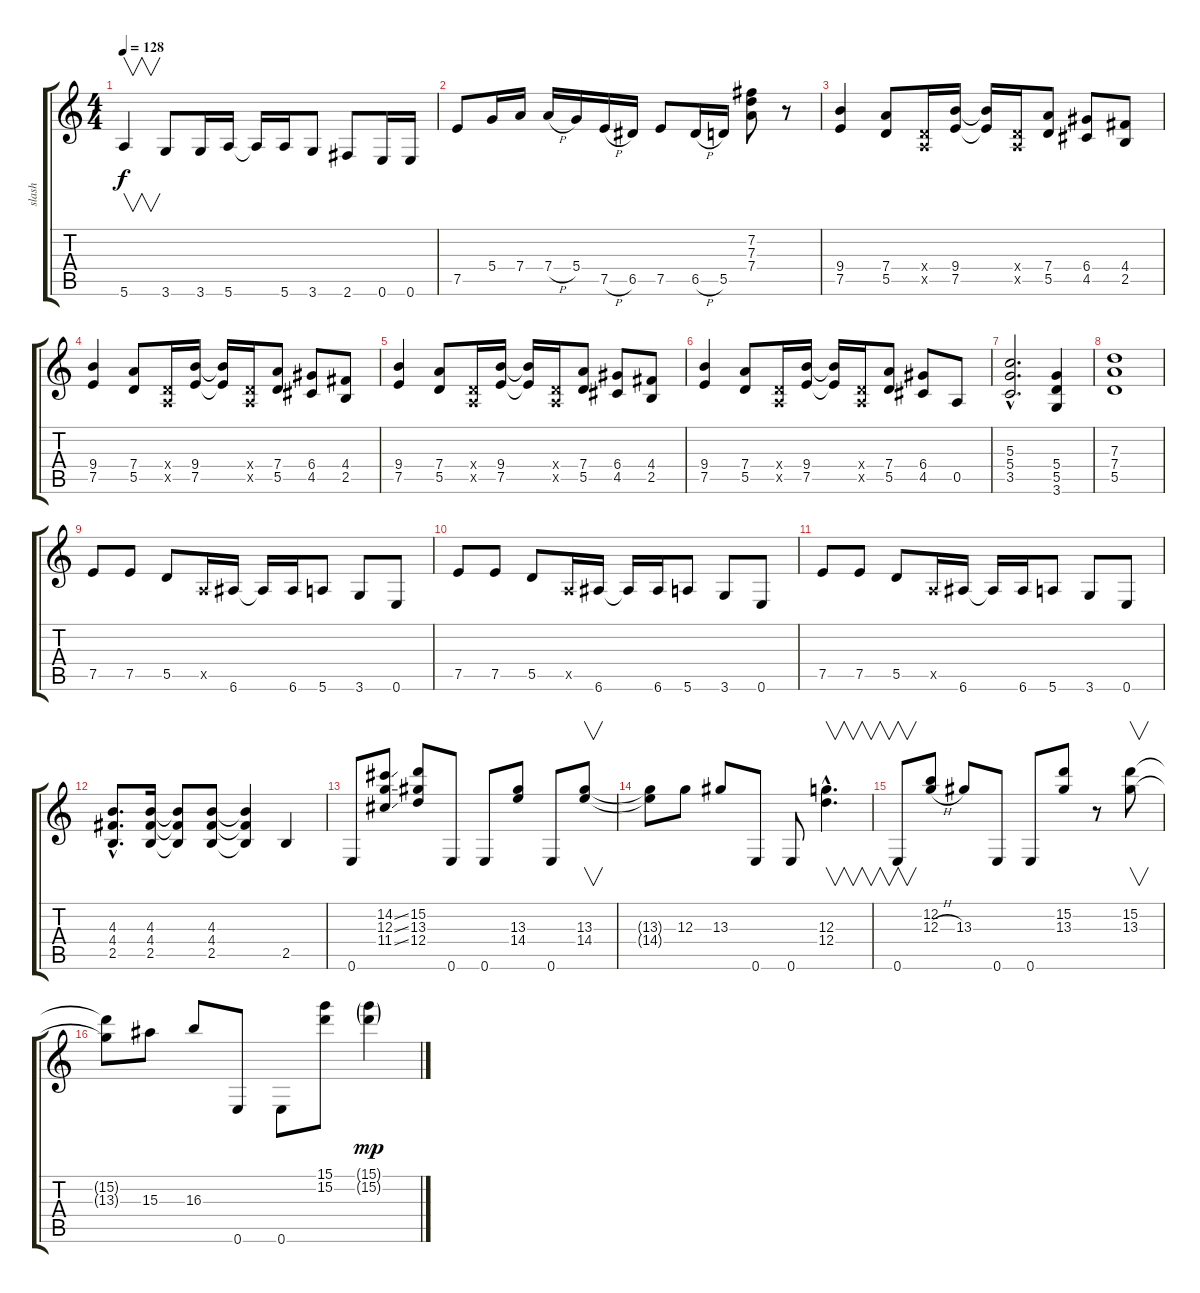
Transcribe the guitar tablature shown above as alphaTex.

\track ("slash" "slash") {instrument distortionguitar}
\staff {score tabs}
\tuning (E4 B3 G3 D3 A2 E2) {hide}
\ts (4 4)
\tempo 128
\clef g2
\ks c
5.6.4{v dy f} 3.6.8 3.6.16 5.6.16 5.6{t}.16 5.6.16 3.6.8 2.6.8 0.6.16 0.6.16 |
7.5.8 5.4.16 7.4.16 7.4{h}.16 5.4.16 7.5{h}.16 6.5.16 7.5.8 6.5{h}.16 5.5.16 (7.2 7.3 7.4).8 r.8 |
(9.4 7.5).4 (7.4 5.5).8 (0.4{x} 0.5{x}).16 (9.4 7.5).16 (9.4{t} 7.5{t}).16 (0.4{x} 0.5{x}).16 (7.4 5.5).8 (6.4 4.5).8 (4.4 2.5).8 |
(9.4 7.5).4 (7.4 5.5).8 (0.4{x} 0.5{x}).16 (9.4 7.5).16 (9.4{t} 7.5{t}).16 (0.4{x} 0.5{x}).16 (7.4 5.5).8 (6.4 4.5).8 (4.4 2.5).8 |
(9.4 7.5).4 (7.4 5.5).8 (0.4{x} 0.5{x}).16 (9.4 7.5).16 (9.4{t} 7.5{t}).16 (0.4{x} 0.5{x}).16 (7.4 5.5).8 (6.4 4.5).8 (4.4 2.5).8 |
(9.4 7.5).4 (7.4 5.5).8 (0.4{x} 0.5{x}).16 (9.4 7.5).16 (9.4{t} 7.5{t}).16 (0.4{x} 0.5{x}).16 (7.4 5.5).8 (6.4 4.5).8 0.5.8 |
(5.3{hac} 5.4{hac} 3.5{hac}).2{d} (5.4 5.5 3.6).4 |
(7.3 7.4 5.5).1 |
7.5.8 7.5.8 5.5.8 0.5{x}.16 6.6.16 6.6{t}.16 6.6.16 5.6.8 3.6.8 0.6.8 |
7.5.8 7.5.8 5.5.8 0.5{x}.16 6.6.16 6.6{t}.16 6.6.16 5.6.8 3.6.8 0.6.8 |
7.5.8 7.5.8 5.5.8 0.5{x}.16 6.6.16 6.6{t}.16 6.6.16 5.6.8 3.6.8 0.6.8 |
(4.3{hac} 4.4{hac} 2.5{hac}).8{d} (4.3 4.4 2.5).16 (4.3{t} 4.4{t} 2.5{t}).8 (4.3 4.4 2.5).8 (4.3{t} 4.4{t} 2.5{t}).4 2.5.4 |
0.6.8 (14.2{ss} 12.3{ss} 11.4{ss}).8 (15.2 13.3 12.4).8 0.6.8 0.6.8 (13.3 14.4).8 0.6.8 (13.3 14.4).8{v} |
(13.3{t} 14.4{t}).8 12.3.8 13.3.8 0.6.8 0.6.8 (12.3{hac} 12.4{hac}).4{v d} |
0.6.8{v} (12.2 12.3{h}).8 13.3.8 0.6.8 0.6.8 (15.2 13.3).8 r.8 (15.2 13.3).8{v} |
(15.2{t} 13.3{t}).8 15.3.8 16.3.8 0.6.8 0.6.8 (15.1 15.2).8 (15.1{g} 15.2{g}).4{dy mp}
